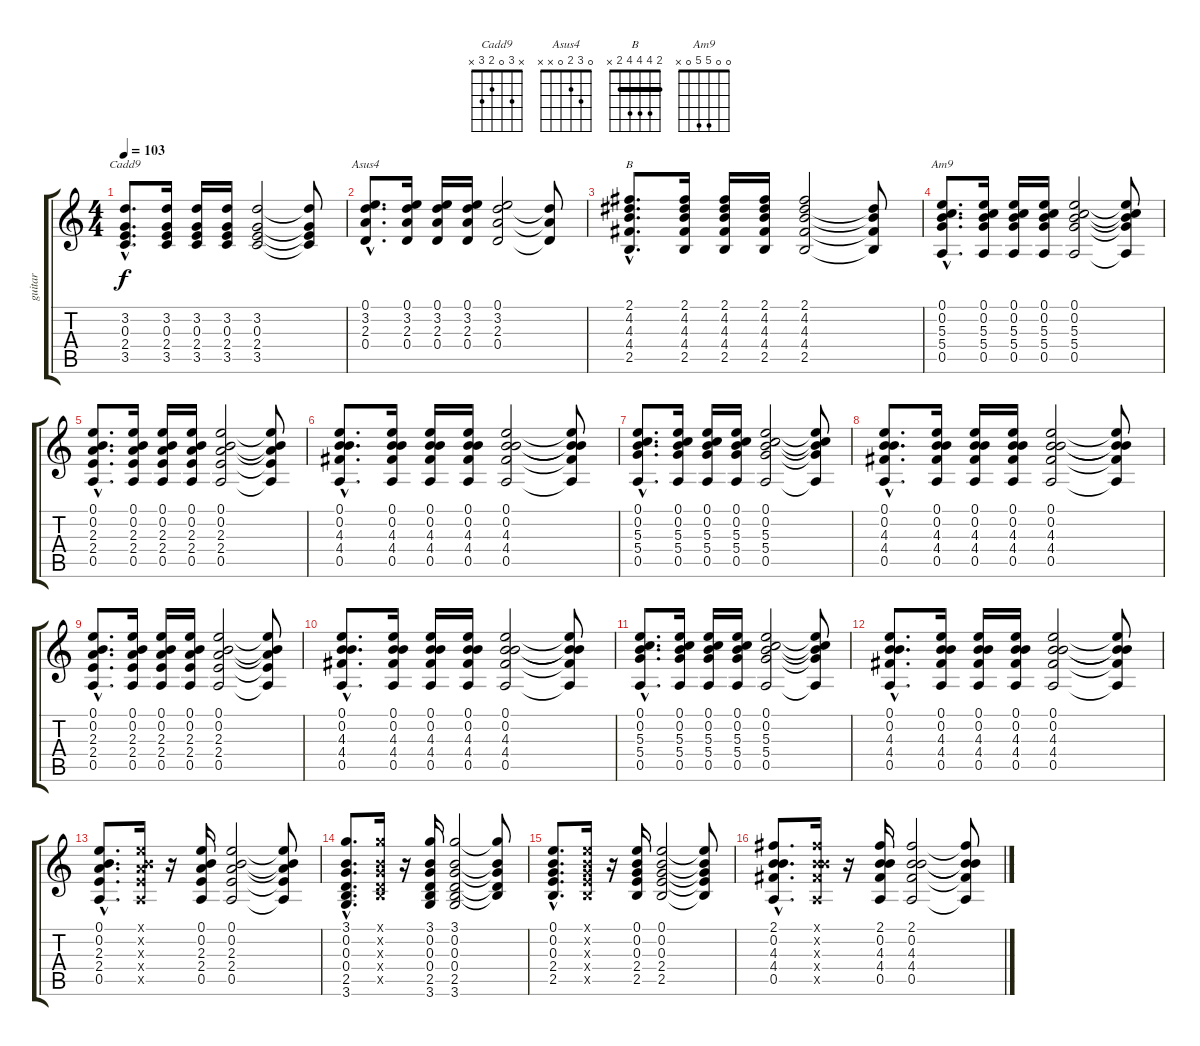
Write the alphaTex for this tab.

\track ("guitar" "guitar") {instrument acousticguitarsteel}
\staff {score tabs}
\tuning (E4 B3 G3 D3 A2 E2) {hide}
\chord ("Cadd9" x 3 0 2 3 x)
\chord ("Asus4" 0 3 2 0 x x)
\chord ("B" 2 4 4 4 2 x) {barre 2}
\chord ("Am9" 0 0 5 5 0 x)
\ts (4 4)
\tempo 103
\clef g2
\ks c
(3.2{hac} 0.3{hac} 2.4{hac} 3.5{hac}).8{d ch "Cadd9" dy f} (3.2 0.3 2.4 3.5).16 (3.2 0.3 2.4 3.5).16 (3.2 0.3 2.4 3.5).16 (3.2 0.3 2.4 3.5).2 (3.2{t} 0.3{t} 2.4{t} 3.5{t}).8 |
(0.1{hac} 3.2{hac} 2.3{hac} 0.4{hac}).8{d ch "Asus4"} (0.1 3.2 2.3 0.4).16 (0.1 3.2 2.3 0.4).16 (0.1 3.2 2.3 0.4).16 (0.1 3.2 2.3 0.4).2 (3.2{t} 2.3{t} 0.4{t}).8 |
(2.1{hac} 4.2{hac} 4.3{hac} 4.4{hac} 2.5{hac}).8{d ch "B"} (2.1 4.2 4.3 4.4 2.5).16 (2.1 4.2 4.3 4.4 2.5).16 (2.1 4.2 4.3 4.4 2.5).16 (2.1 4.2 4.3 4.4 2.5).2 (4.2{t} 4.3{t} 4.4{t} 2.5{t}).8 |
(0.1{hac} 0.2{hac} 5.3{hac} 5.4{hac} 0.5{hac}).8{d ch "Am9"} (0.1 0.2 5.3 5.4 0.5).16 (0.1 0.2 5.3 5.4 0.5).16 (0.1 0.2 5.3 5.4 0.5).16 (0.1 0.2 5.3 5.4 0.5).2 (0.1{t} 0.2{t} 5.3{t} 5.4{t} 0.5{t}).8 |
(0.1{hac} 0.2{hac} 2.3{hac} 2.4{hac} 0.5{hac}).8{d} (0.1 0.2 2.3 2.4 0.5).16 (0.1 0.2 2.3 2.4 0.5).16 (0.1 0.2 2.3 2.4 0.5).16 (0.1 0.2 2.3 2.4 0.5).2 (0.1{t} 0.2{t} 2.3{t} 2.4{t} 0.5{t}).8 |
(0.1{hac} 0.2{hac} 4.3{hac} 4.4{hac} 0.5{hac}).8{d} (0.1 0.2 4.3 4.4 0.5).16 (0.1 0.2 4.3 4.4 0.5).16 (0.1 0.2 4.3 4.4 0.5).16 (0.1 0.2 4.3 4.4 0.5).2 (0.1{t} 0.2{t} 4.3{t} 4.4{t} 0.5{t}).8 |
(0.1{hac} 0.2{hac} 5.3{hac} 5.4{hac} 0.5{hac}).8{d} (0.1 0.2 5.3 5.4 0.5).16 (0.1 0.2 5.3 5.4 0.5).16 (0.1 0.2 5.3 5.4 0.5).16 (0.1 0.2 5.3 5.4 0.5).2 (0.1{t} 0.2{t} 5.3{t} 5.4{t} 0.5{t}).8 |
(0.1{hac} 0.2{hac} 4.3{hac} 4.4{hac} 0.5{hac}).8{d} (0.1 0.2 4.3 4.4 0.5).16 (0.1 0.2 4.3 4.4 0.5).16 (0.1 0.2 4.3 4.4 0.5).16 (0.1 0.2 4.3 4.4 0.5).2 (0.1{t} 0.2{t} 4.3{t} 4.4{t} 0.5{t}).8 |
(0.1{hac} 0.2{hac} 2.3{hac} 2.4{hac} 0.5{hac}).8{d} (0.1 0.2 2.3 2.4 0.5).16 (0.1 0.2 2.3 2.4 0.5).16 (0.1 0.2 2.3 2.4 0.5).16 (0.1 0.2 2.3 2.4 0.5).2 (0.1{t} 0.2{t} 2.3{t} 2.4{t} 0.5{t}).8 |
(0.1{hac} 0.2{hac} 4.3{hac} 4.4{hac} 0.5{hac}).8{d} (0.1 0.2 4.3 4.4 0.5).16 (0.1 0.2 4.3 4.4 0.5).16 (0.1 0.2 4.3 4.4 0.5).16 (0.1 0.2 4.3 4.4 0.5).2 (0.1{t} 0.2{t} 4.3{t} 4.4{t} 0.5{t}).8 |
(0.1{hac} 0.2{hac} 5.3{hac} 5.4{hac} 0.5{hac}).8{d} (0.1 0.2 5.3 5.4 0.5).16 (0.1 0.2 5.3 5.4 0.5).16 (0.1 0.2 5.3 5.4 0.5).16 (0.1 0.2 5.3 5.4 0.5).2 (0.1{t} 0.2{t} 5.3{t} 5.4{t} 0.5{t}).8 |
(0.1{hac} 0.2{hac} 4.3{hac} 4.4{hac} 0.5{hac}).8{d} (0.1 0.2 4.3 4.4 0.5).16 (0.1 0.2 4.3 4.4 0.5).16 (0.1 0.2 4.3 4.4 0.5).16 (0.1 0.2 4.3 4.4 0.5).2 (0.1{t} 0.2{t} 4.3{t} 4.4{t} 0.5{t}).8 |
(0.1{hac} 0.2{hac} 2.3{hac} 2.4{hac} 0.5{hac}).8{d} (0.1{x} 0.2{x} 2.3{x} 2.4{x} 0.5{x}).16 r.16 (0.1 0.2 2.3 2.4 0.5).16 (0.1 0.2 2.3 2.4 0.5).2 (0.1{t} 0.2{t} 2.3{t} 2.4{t} 0.5{t}).8 |
(3.1{hac} 0.2{hac} 0.3{hac} 0.4{hac} 2.5{hac} 3.6{hac}).8{d} (3.1{x} 0.2{x} 0.3{x} 0.4{x} 2.5{x}).16 r.16 (3.1 0.2 0.3 0.4 2.5 3.6).16 (3.1 0.2 0.3 0.4 2.5 3.6).2 (3.1{t} 0.2{t} 0.3{t} 0.4{t} 2.5{t}).8 |
(0.1{hac} 0.2{hac} 0.3{hac} 2.4{hac} 2.5{hac}).8{d} (0.1{x} 0.2{x} 0.3{x} 2.4{x} 2.5{x}).16 r.16 (0.1 0.2 0.3 2.4 2.5).16 (0.1 0.2 0.3 2.4 2.5).2 (0.1{t} 0.2{t} 0.3{t} 2.4{t} 2.5{t}).8 |
(2.1{hac} 0.2{hac} 4.3{hac} 4.4{hac} 0.5{hac}).8{d} (2.1{x} 0.2{x} 4.3{x} 4.4{x} 0.5{x}).16 r.16 (2.1 0.2 4.3 4.4 0.5).16 (2.1 0.2 4.3 4.4 0.5).2 (2.1{t} 0.2{t} 4.3{t} 4.4{t} 0.5{t}).8
